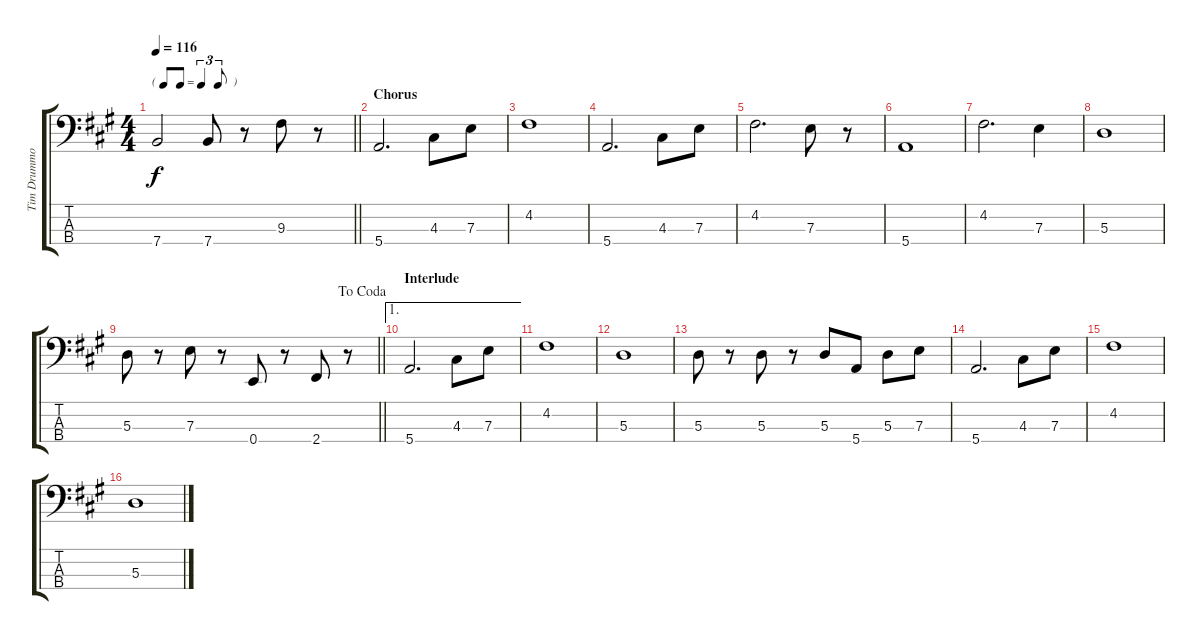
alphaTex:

\track ("Tim Drummond - Bass" "Tim Drummo") {instrument electricbassfinger}
\staff {score tabs}
\tuning (G2 D2 A1 E1) {hide}
\ts (4 4)
\tf triplet8th
\tempo 116
\clef f4
\barLineRight lightlight
\ks a
7.4.2{dy f} 7.4.8 r.8 9.3.8 r.8 |
\section ("" "Chorus")
5.4.2{d} 4.3.8 7.3.8 |
4.2.1 |
5.4.2{d} 4.3.8 7.3.8 |
4.2.2{d} 7.3.8 r.8 |
5.4.1 |
4.2.2{d} 7.3.4 |
5.3.1 |
\jump dacoda
\barLineRight lightlight
5.3.8 r.8 7.3.8 r.8 0.4.8 r.8 2.4.8 r.8 |
\ae 1
\section ("" "Interlude")
5.4.2{d} 4.3.8 7.3.8 |
4.2.1 |
5.3.1 |
5.3.8 r.8 5.3.8 r.8 5.3.8 5.4.8 5.3.8 7.3.8 |
5.4.2{d} 4.3.8 7.3.8 |
4.2.1 |
5.3.1
